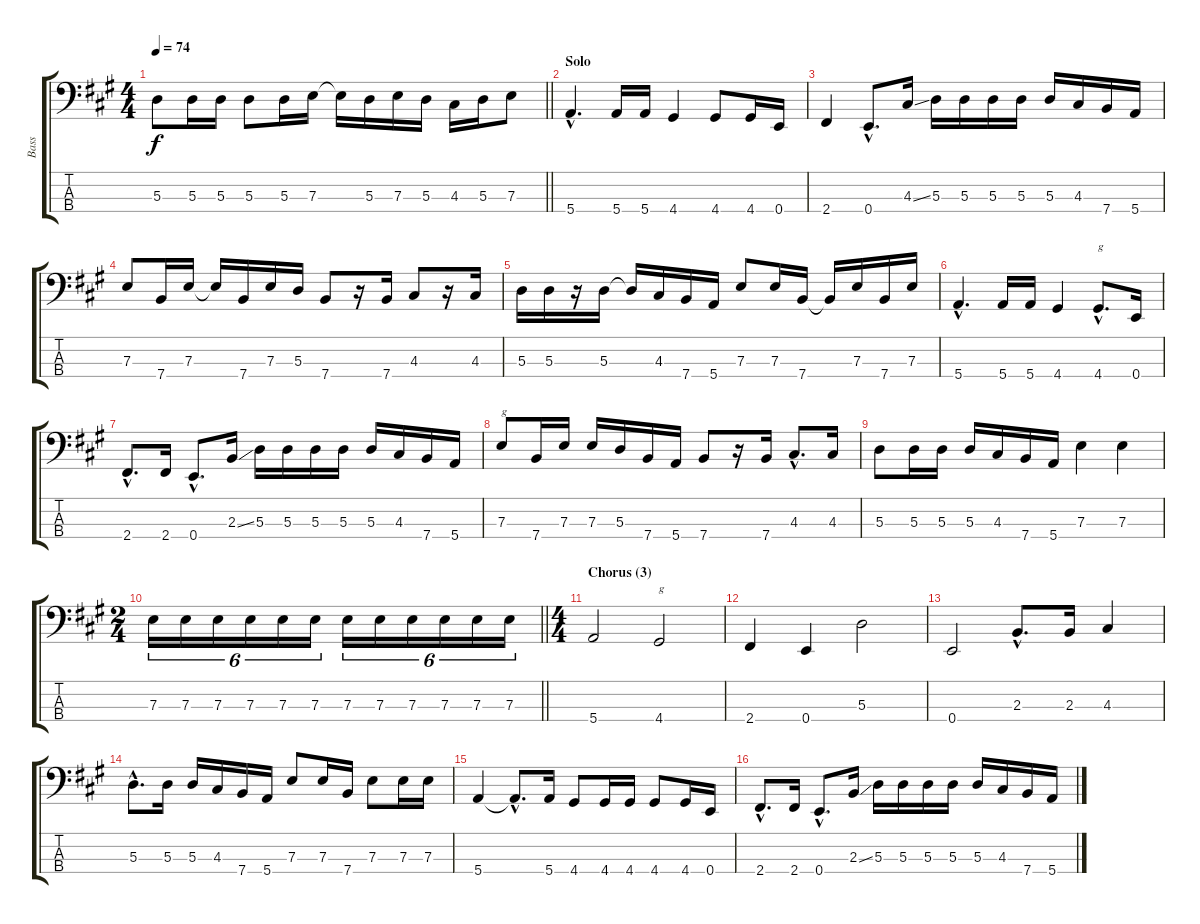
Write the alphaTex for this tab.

\track ("Bass" "Bass") {instrument electricbassfinger}
\staff {score tabs}
\tuning (G2 D2 A1 E1) {hide}
\ts (4 4)
\tempo 74
\clef f4
\barLineRight lightlight
\ks f#minor
5.3.8{dy f} 5.3.16 5.3.16 5.3.8 5.3.16 7.3.16 7.3{t}.16 5.3.16 7.3.16 5.3.16 4.3.16 5.3.16 7.3.8 |
\section ("" "Solo")
5.4{hac}.4{d} 5.4.16 5.4.16 4.4.4 4.4.8 4.4.16 0.4.16 |
2.4.4 0.4{hac}.8{d} 4.3{ss}.16 5.3.16 5.3.16 5.3.16 5.3.16 5.3.16 4.3.16 7.4.16 5.4.16 |
7.3.8 7.4.16 7.3.16 7.3{t}.16 7.4.16 7.3.16 5.3.16 7.4.8 r.16 7.4.16 4.3.8 r.16 4.3.16 |
5.3.16 5.3.16 r.16 5.3.16 5.3{t}.16 4.3.16 7.4.16 5.4.16 7.3.8 7.3.16 7.4.16 7.4{t}.16 7.3.16 7.4.16 7.3.16 |
5.4{hac}.4{d} 5.4.16 5.4.16 4.4.4 4.4{hac}.8{d txt "g"} 0.4.16 |
2.4{hac}.8{d} 2.4.16 0.4{hac}.8{d} 2.3{ss}.16 5.3.16 5.3.16 5.3.16 5.3.16 5.3.16 4.3.16 7.4.16 5.4.16 |
7.3.8{txt "g"} 7.4.16 7.3.16 7.3.16 5.3.16 7.4.16 5.4.16 7.4.8 r.16 7.4.16 4.3{hac}.8{d} 4.3.16 |
5.3.8 5.3.16 5.3.16 5.3.16 4.3.16 7.4.16 5.4.16 7.3.4 7.3.4 |
\ts (2 4)
\barLineRight lightlight
7.3.16{tu (6 4)} 7.3.16{tu (6 4)} 7.3.16{tu (6 4)} 7.3.16{tu (6 4)} 7.3.16{tu (6 4)} 7.3.16{tu (6 4)} 7.3.16{tu (6 4)} 7.3.16{tu (6 4)} 7.3.16{tu (6 4)} 7.3.16{tu (6 4)} 7.3.16{tu (6 4)} 7.3.16{tu (6 4)} |
\ts (4 4)
\section ("" "Chorus (3)")
\ks a
5.4.2 4.4.2{txt "g"} |
2.4.4 0.4.4 5.3.2 |
0.4.2 2.3{hac}.8{d} 2.3.16 4.3.4 |
5.3{hac}.8{d} 5.3.16 5.3.16 4.3.16 7.4.16 5.4.16 7.3.8 7.3.16 7.4.16 7.3.8 7.3.16 7.3.16 |
5.4.4 5.4{hac t}.8{d} 5.4.16 4.4.8 4.4.16 4.4.16 4.4.8 4.4.16 0.4.16 |
2.4{hac}.8{d} 2.4.16 0.4{hac}.8{d} 2.3{ss}.16 5.3.16 5.3.16 5.3.16 5.3.16 5.3.16 4.3.16 7.4.16 5.4.16
